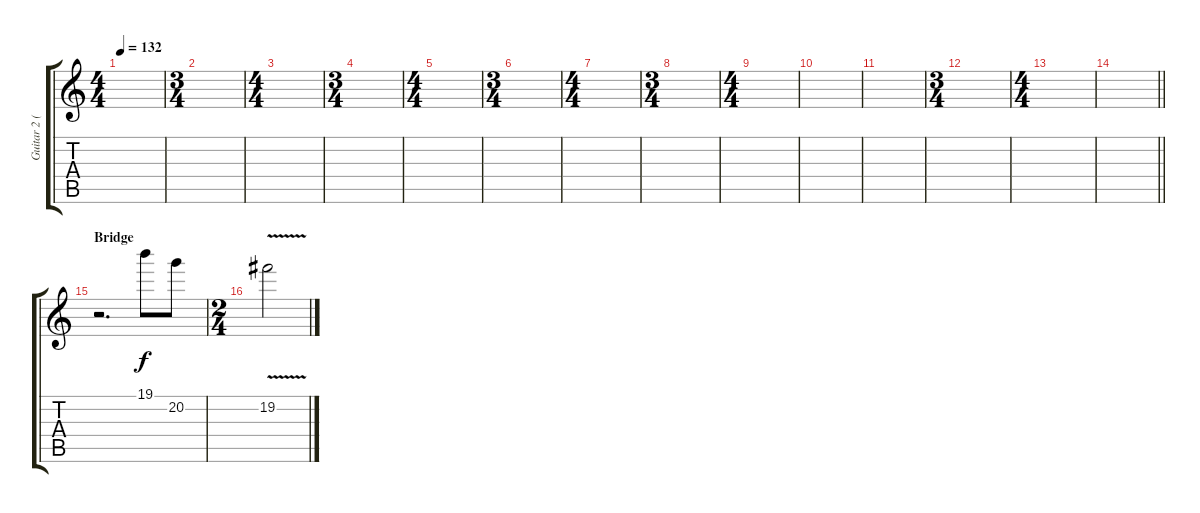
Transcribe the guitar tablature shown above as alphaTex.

\track ("Guitar 2 (Lead & Solo)" "Guitar 2 (") {instrument distortionguitar}
\staff {score tabs}
\tuning (E4 B3 G3 D3 A2 E2) {hide}
\ts (4 4)
\tempo 132
\clef g2
\ks c
|
\ts (3 4)
|
\ts (4 4)
|
\ts (3 4)
|
\ts (4 4)
|
\ts (3 4)
|
\ts (4 4)
|
\ts (3 4)
|
\ts (4 4)
|
|
|
\ts (3 4)
|
\ts (4 4)
|
\barLineRight lightlight
|
\section ("" "Bridge")
r.2{d} 19.1.8 20.2.8 |
\ts (2 4)
19.2{v}.2
